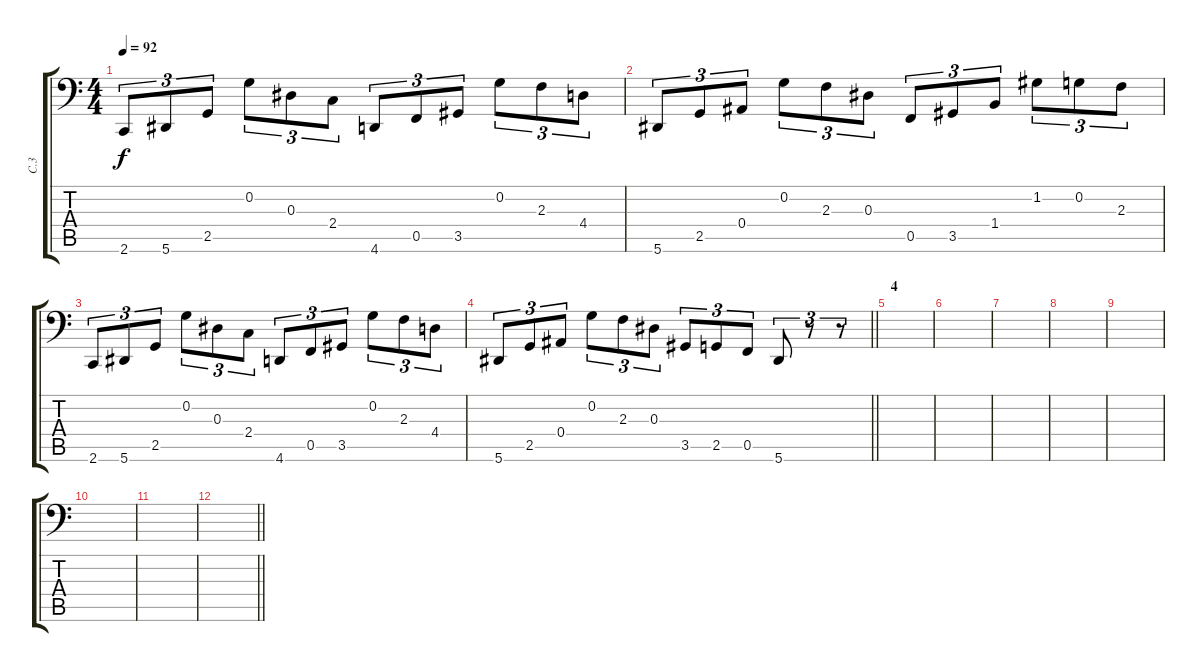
\track ("С.3" "С.3") {instrument harpsichord}
\staff {score tabs}
\tuning (C4 G3 Eb3 Bb2 F2 Bb1) {hide}
\ts (4 4)
\tempo 92
\clef f4
\ks c
2.6.8{tu (3 2) dy f} 5.6.8{tu (3 2)} 2.5.8{tu (3 2)} 0.2.8{tu (3 2)} 0.3.8{tu (3 2)} 2.4.8{tu (3 2)} 4.6.8{tu (3 2)} 0.5.8{tu (3 2)} 3.5.8{tu (3 2)} 0.2.8{tu (3 2)} 2.3.8{tu (3 2)} 4.4.8{tu (3 2)} |
5.6.8{tu (3 2)} 2.5.8{tu (3 2)} 0.4.8{tu (3 2)} 0.2.8{tu (3 2)} 2.3.8{tu (3 2)} 0.3.8{tu (3 2)} 0.5.8{tu (3 2)} 3.5.8{tu (3 2)} 1.4.8{tu (3 2)} 1.2.8{tu (3 2)} 0.2.8{tu (3 2)} 2.3.8{tu (3 2)} |
2.6.8{tu (3 2)} 5.6.8{tu (3 2)} 2.5.8{tu (3 2)} 0.2.8{tu (3 2)} 0.3.8{tu (3 2)} 2.4.8{tu (3 2)} 4.6.8{tu (3 2)} 0.5.8{tu (3 2)} 3.5.8{tu (3 2)} 0.2.8{tu (3 2)} 2.3.8{tu (3 2)} 4.4.8{tu (3 2)} |
\barLineRight lightlight
5.6.8{tu (3 2)} 2.5.8{tu (3 2)} 0.4.8{tu (3 2)} 0.2.8{tu (3 2)} 2.3.8{tu (3 2)} 0.3.8{tu (3 2)} 3.5.8{tu (3 2)} 2.5.8{tu (3 2)} 0.5.8{tu (3 2)} 5.6.8{tu (3 2)} r.8{tu (3 2)} r.8{tu (3 2)} |
\section ("" "4")
|
|
|
|
|
|
|
\barLineRight lightlight
